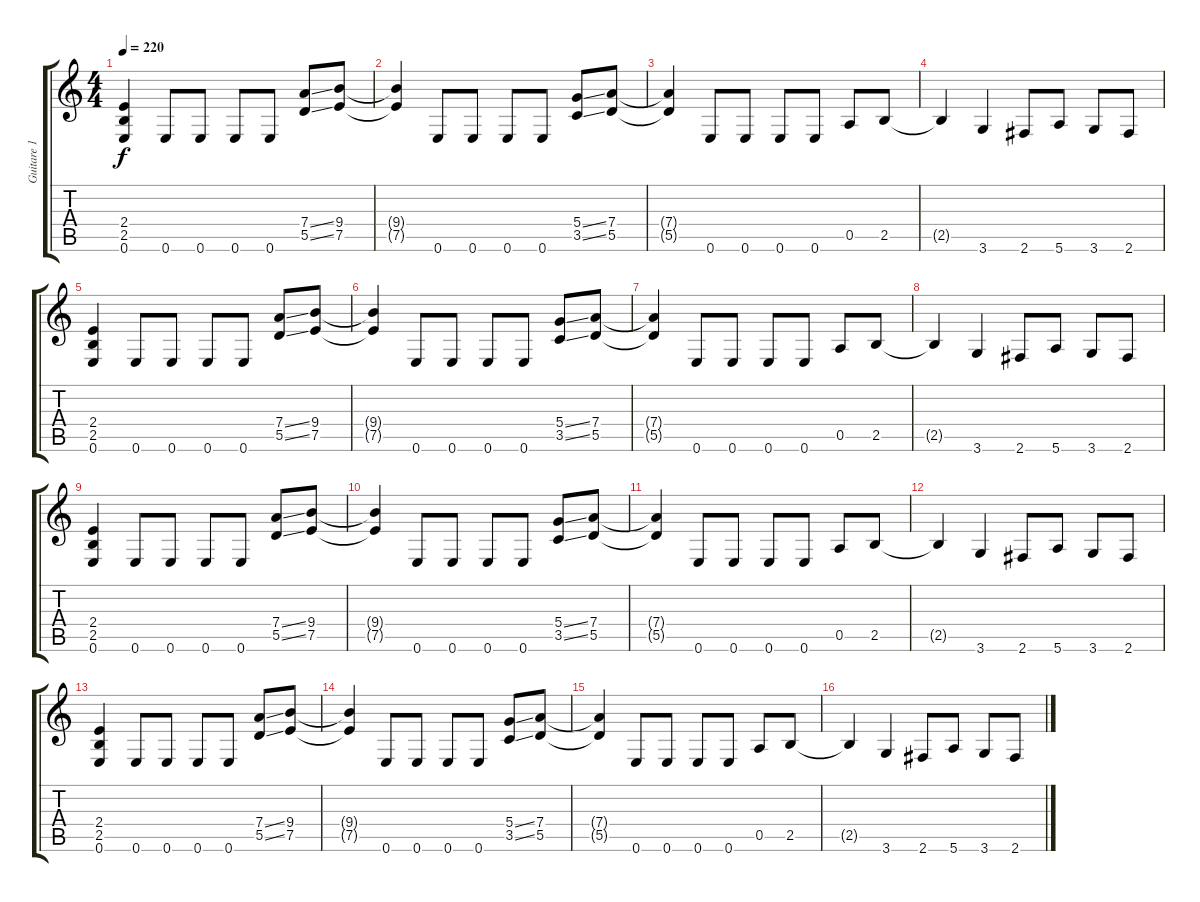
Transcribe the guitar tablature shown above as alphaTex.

\track ("Guitare 1" "Guitare 1") {instrument distortionguitar}
\staff {score tabs}
\tuning (E4 B3 G3 D3 A2 E2) {hide}
\ts (4 4)
\tempo 220
\clef g2
\ks c
(2.4 2.5 0.6).4{dy f} 0.6.8 0.6.8 0.6.8 0.6.8 (7.4{ss} 5.5{ss}).8 (9.4 7.5).8 |
(9.4{t} 7.5{t}).4 0.6.8 0.6.8 0.6.8 0.6.8 (5.4{ss} 3.5{ss}).8 (7.4 5.5).8 |
(7.4{t} 5.5{t}).4 0.6.8 0.6.8 0.6.8 0.6.8 0.5.8 2.5.8 |
2.5{t}.4 3.6.4 2.6.8 5.6.8 3.6.8 2.6.8 |
(2.4 2.5 0.6).4 0.6.8 0.6.8 0.6.8 0.6.8 (7.4{ss} 5.5{ss}).8 (9.4 7.5).8 |
(9.4{t} 7.5{t}).4 0.6.8 0.6.8 0.6.8 0.6.8 (5.4{ss} 3.5{ss}).8 (7.4 5.5).8 |
(7.4{t} 5.5{t}).4 0.6.8 0.6.8 0.6.8 0.6.8 0.5.8 2.5.8 |
2.5{t}.4 3.6.4 2.6.8 5.6.8 3.6.8 2.6.8 |
(2.4 2.5 0.6).4 0.6.8 0.6.8 0.6.8 0.6.8 (7.4{ss} 5.5{ss}).8 (9.4 7.5).8 |
(9.4{t} 7.5{t}).4 0.6.8 0.6.8 0.6.8 0.6.8 (5.4{ss} 3.5{ss}).8 (7.4 5.5).8 |
(7.4{t} 5.5{t}).4 0.6.8 0.6.8 0.6.8 0.6.8 0.5.8 2.5.8 |
2.5{t}.4 3.6.4 2.6.8 5.6.8 3.6.8 2.6.8 |
(2.4 2.5 0.6).4 0.6.8 0.6.8 0.6.8 0.6.8 (7.4{ss} 5.5{ss}).8 (9.4 7.5).8 |
(9.4{t} 7.5{t}).4 0.6.8 0.6.8 0.6.8 0.6.8 (5.4{ss} 3.5{ss}).8 (7.4 5.5).8 |
(7.4{t} 5.5{t}).4 0.6.8 0.6.8 0.6.8 0.6.8 0.5.8 2.5.8 |
2.5{t}.4 3.6.4 2.6.8 5.6.8 3.6.8 2.6.8
